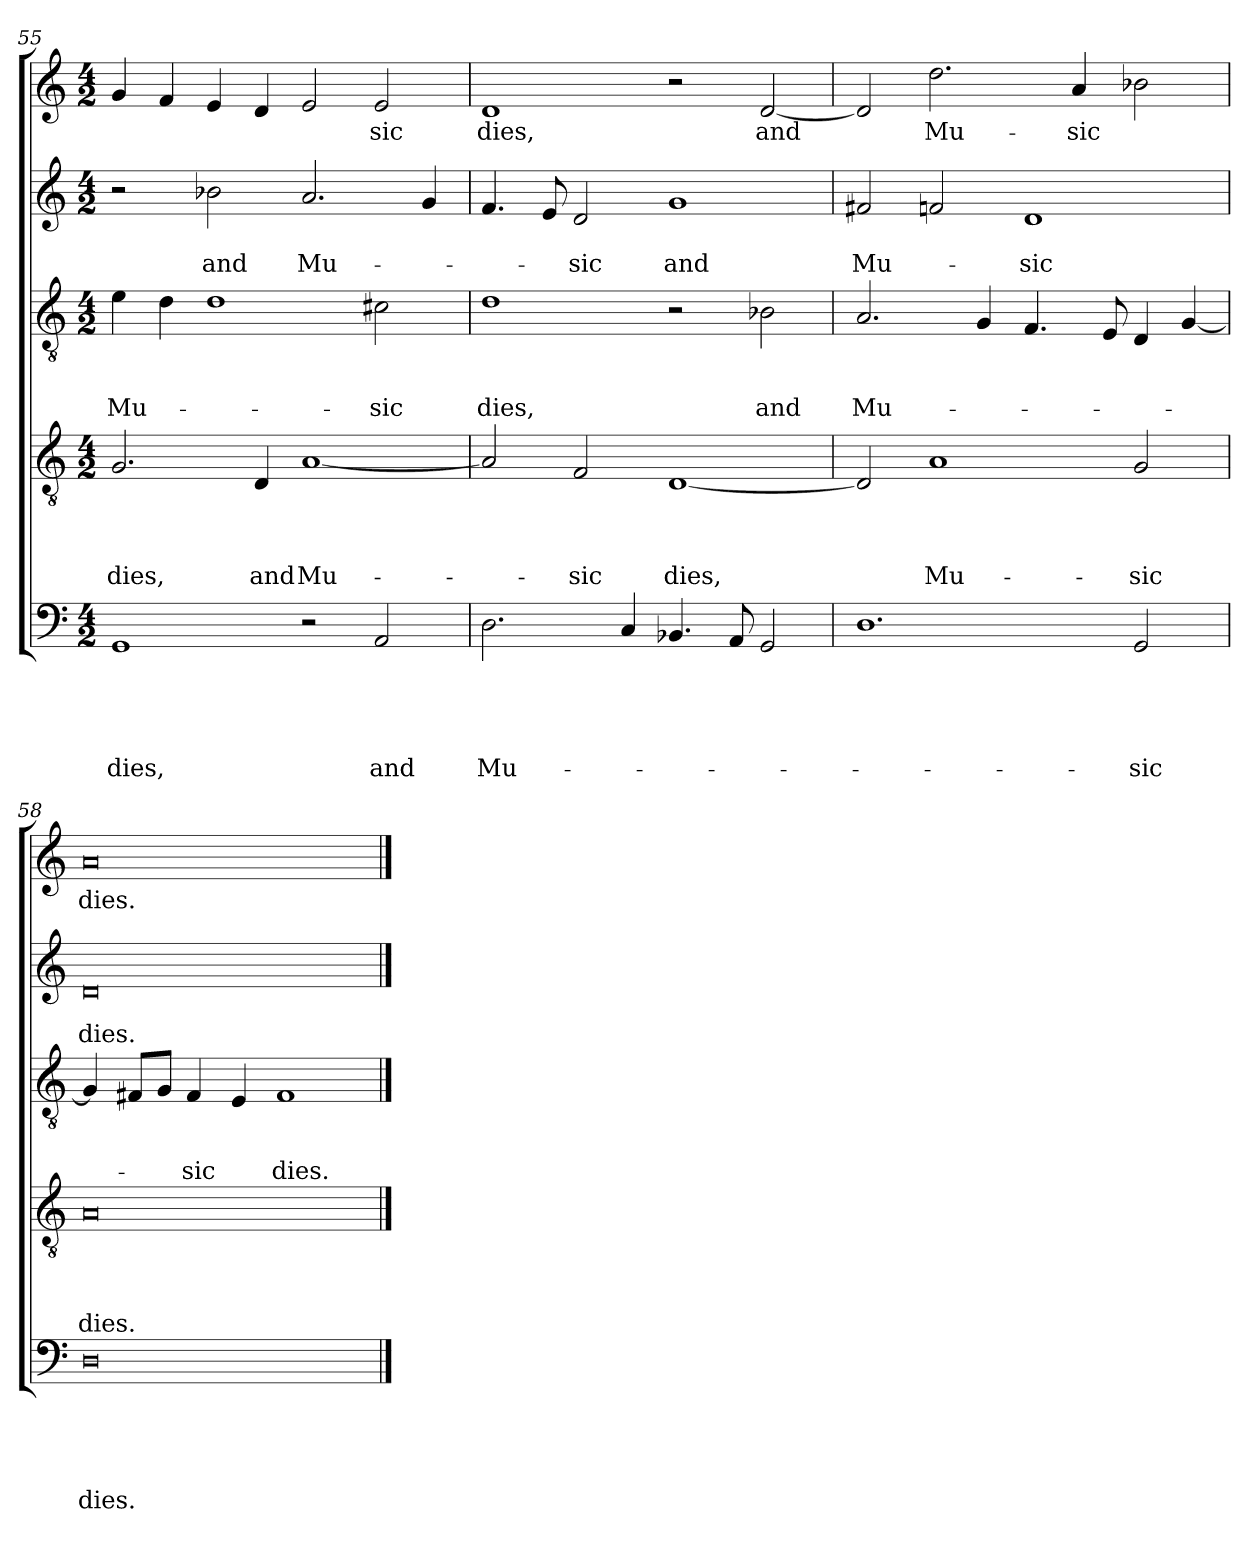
**kern	**text	**text	**text	**text	**text	**kern	**text	**text	**text	**text	**kern	**text	**text	**text	**kern	**text	**text	**kern	**text
*part5	*part5	*part5	*part5	*part5	*part5	*part4	*part4	*part4	*part4	*part4	*part3	*part3	*part3	*part3	*part2	*part2	*part2	*part1	*part1
*staff5	*staff5	*staff5	*staff5	*staff5	*staff5	*staff4	*staff4	*staff4	*staff4	*staff4	*staff3	*staff3	*staff3	*staff3	*staff2	*staff2	*staff2	*staff1	*staff1
*clefF4	*	*	*	*	*	*clefGv2	*	*	*	*	*clefGv2	*	*	*	*clefG2	*	*	*clefG2	*
*k[]	*	*	*	*	*	*k[]	*	*	*	*	*k[]	*	*	*	*k[]	*	*	*k[]	*
*C:	*	*	*	*	*	*C:	*	*	*	*	*C:	*	*	*	*C:	*	*	*C:	*
*M4/2	*	*	*	*	*	*M4/2	*	*	*	*	*M4/2	*	*	*	*M4/2	*	*	*M4/2	*
=55	=55	=55	=55	=55	=55	=55	=55	=55	=55	=55	=55	=55	=55	=55	=55	=55	=55	=55	=55
!	!	!	!	!	!LO:LY:b	!	!	!	!	!LO:LY:b	!	!	!	!LO:LY:b	!	!	!	!	!
1GG	.	.	.	.	dies,	2.G/	.	.	.	dies,	4e\	.	.	Mu-	2r	.	.	4g/	.
.	.	.	.	.	.	.	.	.	.	.	4d\	.	.	.	.	.	.	4f/	.
!	!	!	!	!	!	!	!	!	!	!	!	!	!	!	!	!	!LO:LY:b	!	!
.	.	.	.	.	.	.	.	.	.	.	1d	.	.	.	2b-X\	.	and	4e/	.
!	!	!	!	!	!	!	!	!	!	!LO:LY:b	!	!	!	!	!	!	!	!	!
.	.	.	.	.	.	4D/	.	.	.	and	.	.	.	.	.	.	.	4d/	.
!	!	!	!	!	!	!	!	!	!	!LO:LY:b	!	!	!	!	!	!	!LO:LY:b	!	!
2r	.	.	.	.	.	[1A	.	.	.	Mu-	.	.	.	.	2.a/	.	Mu-	2e/	.
!	!	!	!	!	!LO:LY:b	!	!	!	!	!	!	!	!	!LO:LY:b	!	!	!	!	!LO:LY:b
2AA/	.	.	.	.	and	.	.	.	.	.	2c#X\	.	.	-sic	.	.	.	2e/	-sic
.	.	.	.	.	.	.	.	.	.	.	.	.	.	.	4g/	.	.	.	.
=56	=56	=56	=56	=56	=56	=56	=56	=56	=56	=56	=56	=56	=56	=56	=56	=56	=56	=56	=56
!	!	!	!	!	!LO:LY:b	!	!	!	!	!	!	!	!	!LO:LY:b	!	!	!	!	!LO:LY:b
2.D\	.	.	.	.	Mu-	2A/]	.	.	.	.	1d	.	.	dies,	4.f/	.	.	1d	dies,
.	.	.	.	.	.	.	.	.	.	.	.	.	.	.	8e/	.	.	.	.
!	!	!	!	!	!	!	!	!	!	!LO:LY:b	!	!	!	!	!	!	!LO:LY:b	!	!
.	.	.	.	.	.	2F/	.	.	.	-sic	.	.	.	.	2d/	.	-sic	.	.
4C/	.	.	.	.	.	.	.	.	.	.	.	.	.	.	.	.	.	.	.
!	!	!	!	!	!	!	!	!	!	!LO:LY:b	!	!	!	!	!	!	!LO:LY:b	!	!
4.BB-X/	.	.	.	.	.	[1D	.	.	.	dies,	2r	.	.	.	1g	.	and	2r	.
8AA/	.	.	.	.	.	.	.	.	.	.	.	.	.	.	.	.	.	.	.
!	!	!	!	!	!	!	!	!	!	!	!	!	!	!LO:LY:b	!	!	!	!	!LO:LY:b
2GG/	.	.	.	.	.	.	.	.	.	.	2B-X\	.	.	and	.	.	.	[2d/	and
=57	=57	=57	=57	=57	=57	=57	=57	=57	=57	=57	=57	=57	=57	=57	=57	=57	=57	=57	=57
!	!	!	!	!	!	!	!	!	!	!	!	!	!	!LO:LY:b	!	!	!LO:LY:b	!	!
1.D	.	.	.	.	.	2D/]	.	.	.	.	2.A/	.	.	Mu-	2f#X/	.	Mu-	2d/]	.
!	!	!	!	!	!	!	!	!	!	!LO:LY:b	!	!	!	!	!	!	!	!	!LO:LY:b
.	.	.	.	.	.	1A	.	.	.	Mu-	.	.	.	.	2fn/	.	.	2.dd\	Mu-
.	.	.	.	.	.	.	.	.	.	.	4G/	.	.	.	.	.	.	.	.
!	!	!	!	!	!	!	!	!	!	!	!	!	!	!	!	!	!LO:LY:b	!	!
.	.	.	.	.	.	.	.	.	.	.	4.F/	.	.	.	1d	.	-sic	.	.
!	!	!	!	!	!	!	!	!	!	!	!	!	!	!	!	!	!	!	!LO:LY:b
.	.	.	.	.	.	.	.	.	.	.	.	.	.	.	.	.	.	4a/	-sic
.	.	.	.	.	.	.	.	.	.	.	8E/	.	.	.	.	.	.	.	.
!	!	!	!	!	!LO:LY:b	!	!	!	!	!LO:LY:b	!	!	!	!	!	!	!	!	!
2GG/	.	.	.	.	-sic	2G/	.	.	.	-sic	4D/	.	.	.	.	.	.	2b-X\	.
.	.	.	.	.	.	.	.	.	.	.	[4G/	.	.	.	.	.	.	.	.
=58	=58	=58	=58	=58	=58	=58	=58	=58	=58	=58	=58	=58	=58	=58	=58	=58	=58	=58	=58
!	!	!	!	!	!LO:LY:b	!	!	!	!	!LO:LY:b	!	!	!	!	!	!	!LO:LY:b	!	!LO:LY:b
0D	.	.	.	.	dies.	0A	.	.	.	dies.	4G/]	.	.	.	0d	.	dies.	0a	dies.
.	.	.	.	.	.	.	.	.	.	.	8F#X/L	.	.	.	.	.	.	.	.
.	.	.	.	.	.	.	.	.	.	.	8G/J	.	.	.	.	.	.	.	.
!	!	!	!	!	!	!	!	!	!	!	!	!	!	!LO:LY:b	!	!	!	!	!
.	.	.	.	.	.	.	.	.	.	.	4F#/	.	.	-sic	.	.	.	.	.
.	.	.	.	.	.	.	.	.	.	.	4E/	.	.	.	.	.	.	.	.
!	!	!	!	!	!	!	!	!	!	!	!	!	!	!LO:LY:b	!	!	!	!	!
.	.	.	.	.	.	.	.	.	.	.	1F#	.	.	dies.	.	.	.	.	.
==	==	==	==	==	==	==	==	==	==	==	==	==	==	==	==	==	==	==	==
*-	*-	*-	*-	*-	*-	*-	*-	*-	*-	*-	*-	*-	*-	*-	*-	*-	*-	*-	*-
